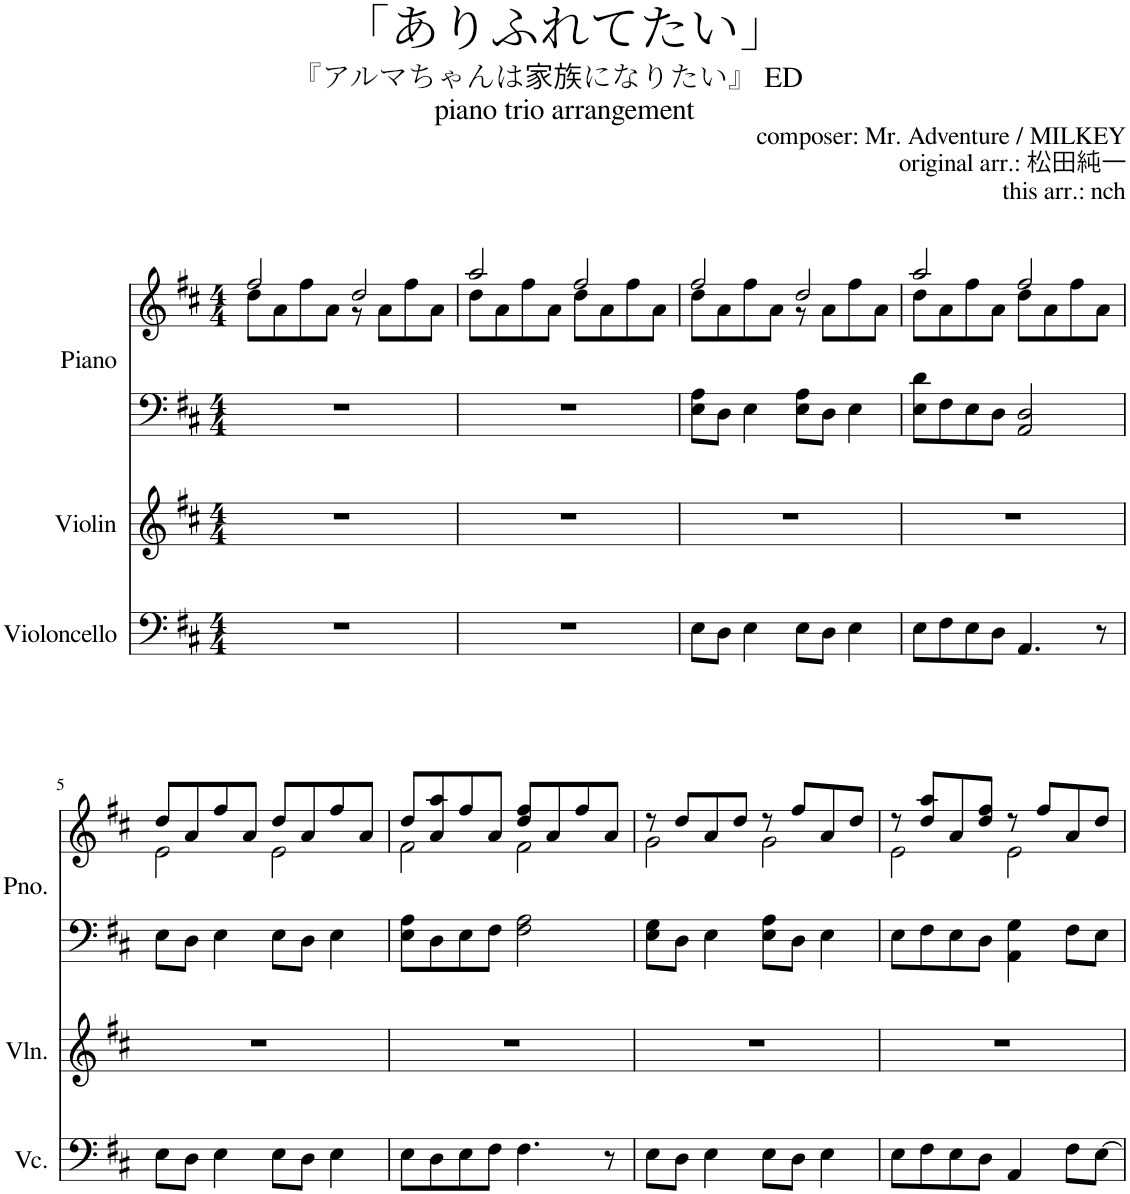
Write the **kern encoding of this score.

**kern	**kern	**kern	**kern
*part3	*part2	*part1	*part1
*staff4	*staff3	*staff2	*staff1
*I"Violoncello	*I"Violin	*I"Piano	*
*I'Vc.	*I'Vln.	*I'Pno.	*
*clefF4	*clefG2	*clefF4	*clefG2
*k[f#c#]	*k[f#c#]	*k[f#c#]	*k[f#c#]
*M4/4	*M4/4	*M4/4	*M4/4
=1	=1	=1	=1
*	*	*	*^
1r	1r	1r	2ff#/	8dd\L
.	.	.	.	8a\
.	.	.	.	8ff#\
.	.	.	.	8a\J
.	.	.	2dd/	8r
.	.	.	.	8a\L
.	.	.	.	8ff#\
.	.	.	.	8a\J
=2	=2	=2	=2	=2
1r	1r	1r	2aa/	8dd\L
.	.	.	.	8a\
.	.	.	.	8ff#\
.	.	.	.	8a\J
.	.	.	2ff#/	8dd\L
.	.	.	.	8a\
.	.	.	.	8ff#\
.	.	.	.	8a\J
=3	=3	=3	=3	=3
8E\L	1r	8E\ 8A\L	2ff#/	8dd\L
8D\J	.	8D\J	.	8a\
4E\	.	4E\	.	8ff#\
.	.	.	.	8a\J
8E\L	.	8E\ 8A\L	2dd/	8r
8D\J	.	8D\J	.	8a\L
4E\	.	4E\	.	8ff#\
.	.	.	.	8a\J
=4	=4	=4	=4	=4
8E\L	1r	8E\ 8d\L	2aa/	8dd\L
8F#\	.	8F#\	.	8a\
8E\	.	8E\	.	8ff#\
8D\J	.	8D\J	.	8a\J
4.AA/	.	2AA/ 2D/	2ff#/	8dd\L
.	.	.	.	8a\
.	.	.	.	8ff#\
8r	.	.	.	8a\J
!!LO:LB:g=z	!!
=5	=5	=5	=5	=5
8E\L	1r	8E\L	8dd/L	2e\
8D\J	.	8D\J	8a/	.
4E\	.	4E\	8ff#/	.
.	.	.	8a/J	.
8E\L	.	8E\L	8dd/L	2e\
8D\J	.	8D\J	8a/	.
4E\	.	4E\	8ff#/	.
.	.	.	8a/J	.
=6	=6	=6	=6	=6
8E\L	1r	8E\ 8A\L	8dd/L	2f#\
8D\	.	8D\	8a/ 8aa/	.
8E\	.	8E\	8ff#/	.
8F#\J	.	8F#\J	8a/J	.
4.F#\	.	2F#\ 2A\	8dd/ 8ff#/L	2f#\
.	.	.	8a/	.
.	.	.	8ff#/	.
8r	.	.	8a/J	.
=7	=7	=7	=7	=7
8E\L	1r	8E\ 8G\L	8r	2g\
8D\J	.	8D\J	8dd/L	.
4E\	.	4E\	8a/	.
.	.	.	8dd/J	.
8E\L	.	8E\ 8A\L	8r	2g\
8D\J	.	8D\J	8ff#/L	.
4E\	.	4E\	8a/	.
.	.	.	8dd/J	.
=8	=8	=8	=8	=8
8E\L	1r	8E\L	8r	2e\
8F#\	.	8F#\	8dd/ 8aa/L	.
8E\	.	8E\	8a/	.
8D\J	.	8D\J	8dd/ 8ff#/J	.
4AA/	.	4AA\ 4G\	8r	2e\
.	.	.	8ff#/L	.
8F#\L	.	8F#\L	8a/	.
[8E\J	.	8E\J	8dd/J	.
*	*	*	*v	*v
=	=	=	=
*-	*-	*-	*-
